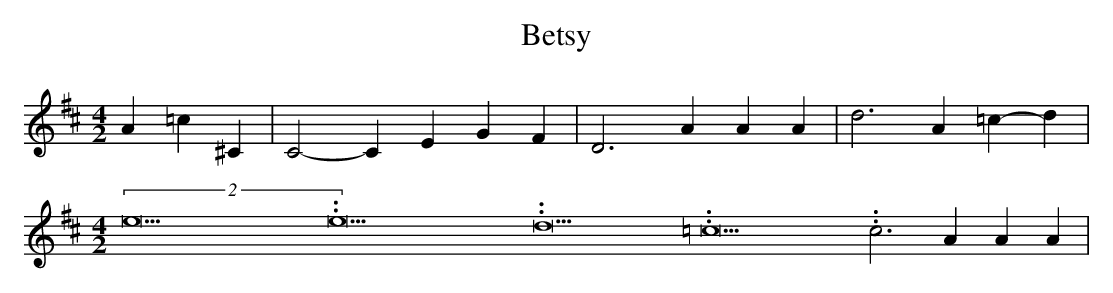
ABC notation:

X:1
T:Betsy
M:4/2
L:1/4
K:D
 A =c ^C| C2- C E G F| D3 A A A| d3 A =c- d|
M:4/2
(2e15.9999925000037/23.999988000006e15.9999925000037/23.999988000006d15.9999925000037/23.999988000006 =c15.9999925000037/23.999988000006 c3 A A A|\
